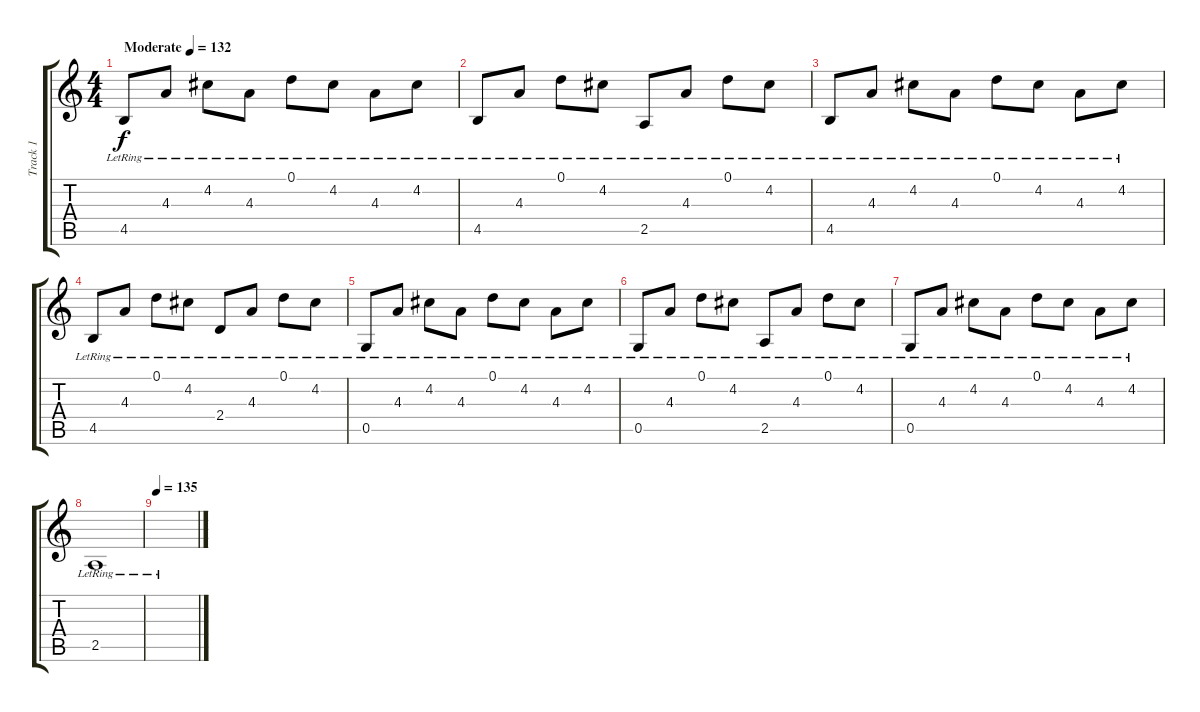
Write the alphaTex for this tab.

\track ("Track 1" "Track 1") {instrument acousticguitarsteel}
\staff {score tabs}
\tuning (D4 A3 F3 C3 G2 C2) {hide}
\ts (4 4)
\tempo (132 "Moderate")
\clef g2
\ks c
4.5{lr}.8{dy f instrument acousticguitarsteel} 4.3{lr}.8 4.2{lr}.8 4.3{lr}.8 0.1{lr}.8 4.2{lr}.8 4.3{lr}.8 4.2{lr}.8 |
4.5{lr}.8 4.3{lr}.8 0.1{lr}.8 4.2{lr}.8 2.5{lr}.8 4.3{lr}.8 0.1{lr}.8 4.2{lr}.8 |
4.5{lr}.8 4.3{lr}.8 4.2{lr}.8 4.3{lr}.8 0.1{lr}.8 4.2{lr}.8 4.3{lr}.8 4.2{lr}.8 |
4.5{lr}.8 4.3{lr}.8 0.1{lr}.8 4.2{lr}.8 2.4{lr}.8 4.3{lr}.8 0.1{lr}.8 4.2{lr}.8 |
0.5{lr}.8 4.3{lr}.8 4.2{lr}.8 4.3{lr}.8 0.1{lr}.8 4.2{lr}.8 4.3{lr}.8 4.2{lr}.8 |
0.5{lr}.8 4.3{lr}.8 0.1{lr}.8 4.2{lr}.8 2.5{lr}.8 4.3{lr}.8 0.1{lr}.8 4.2{lr}.8 |
0.5{lr}.8 4.3{lr}.8 4.2{lr}.8 4.3{lr}.8 0.1{lr}.8 4.2{lr}.8 4.3{lr}.8 4.2{lr}.8 |
2.5{lr}.1 |
\tempo 135
